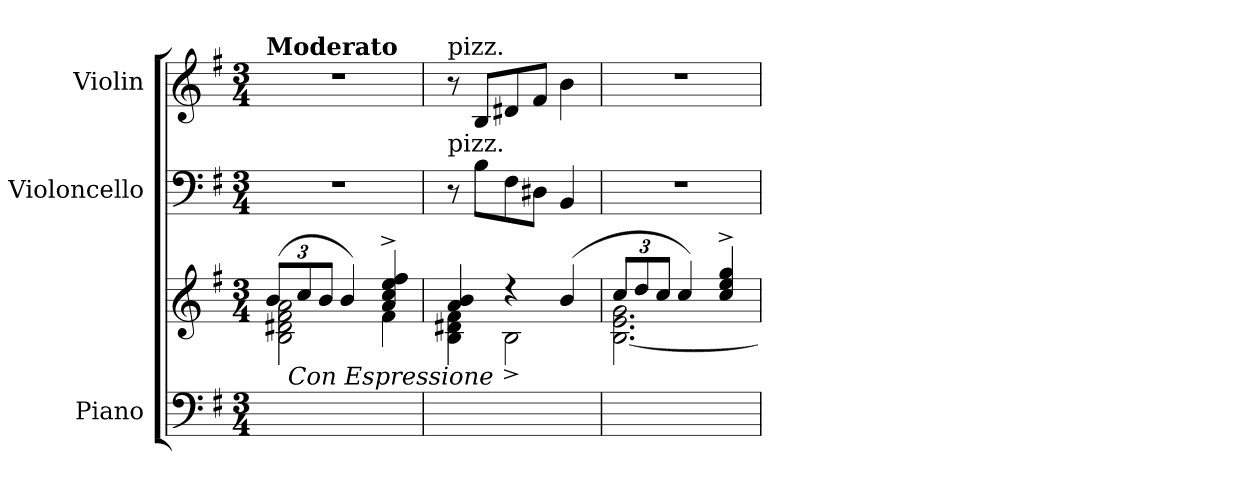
**kern	**kern	**dynam	**kern	**dynam	**kern	**dynam
*part3	*part3	*part3	*part2	*part2	*part1	*part1
*staff4	*staff3	*staff3/4	*staff2	*staff2	*staff1	*staff1
*I"Piano	*	*	*I"Violoncello	*	*I"Violin	*
*I'Pno.	*	*	*I'Vc.	*	*I'Vln.	*
*clefF4	*clefG2	*	*clefF4	*	*clefG2	*
*k[f#]	*k[f#]	*	*k[f#]	*	*k[f#]	*
*M3/4	*M3/4	*	*M3/4	*	*M3/4	*
*	*Xbrackettup	*	*	*	*	*
=1	=1	=1	=1	=1	=1	=1
*	*^	*	*	*	*	*
!	!	!	!	!	!	!LO:TX:a:B:t=Moderato	!
!	!	!	!LO:DY:b	!	!	!	!
!	!	!	!LO:DY:n=1:b	!	!	!	!
!	!	!	!LO:DY:n=2:b	!	!	!	!
2.ryy	(12b/L	2B\ 2d#X\ 2f#\ 2a\	other-dynamics p other-dynamics	2.r	.	2.r	.
!	!LO:TX:b:i:t=Con Espressione	!	!	!	!	!	!
.	12cc/	.	.	.	.	.	.
.	12b/J	.	.	.	.	.	.
.	4b/)	.	.	.	.	.	.
.	4a/^ 4cc/^ 4ee/^ 4ff#/^	4f#\	.	.	.	.	.
=2	=2	=2	=2	=2	=2	=2	=2
!	!	!	!	!	!	!LO:TX:a:t=pizz.	!
!	!	!	!	!LO:TX:a:t=pizz.	!	!	!
2.ryy	4a/ 4b/	4B\ 4d#X\ 4f#\	.	8r	.	8r	.
!	!	!	!	!	!LO:DY:b	!	!
!	!	!	!	!	!LO:DY:n=1:b	!	!
!	!	!	!	!	!LO:DY:n=2:b	!	!LO:DY:b
!	!	!	!	!	!	!	!LO:DY:n=1:b
!	!	!	!	!	!	!	!LO:DY:n=2:b
.	.	.	.	8B\L	other-dynamics p other-dynamics	8B/L	other-dynamics p other-dynamics
.	4r	2B^\	.	8F#\	.	8d#X/	.
.	.	.	.	8D#X\J	.	8f#/J	.
.	(4b/	.	.	4BB/	.	4b\	.
=3	=3	=3	=3	=3	=3	=3	=3
2.ryy	12cc/L	[2.B\ 2.e\ 2.g\	.	2.r	.	2.r	.
.	12dd/	.	.	.	.	.	.
.	12cc/J	.	.	.	.	.	.
.	4cc/)	.	.	.	.	.	.
.	4cc/^ 4ee/^ 4gg/^	.	.	.	.	.	.
*	*v	*v	*	*	*	*	*
=	=	=	=	=	=	=
*-	*-	*-	*-	*-	*-	*-
